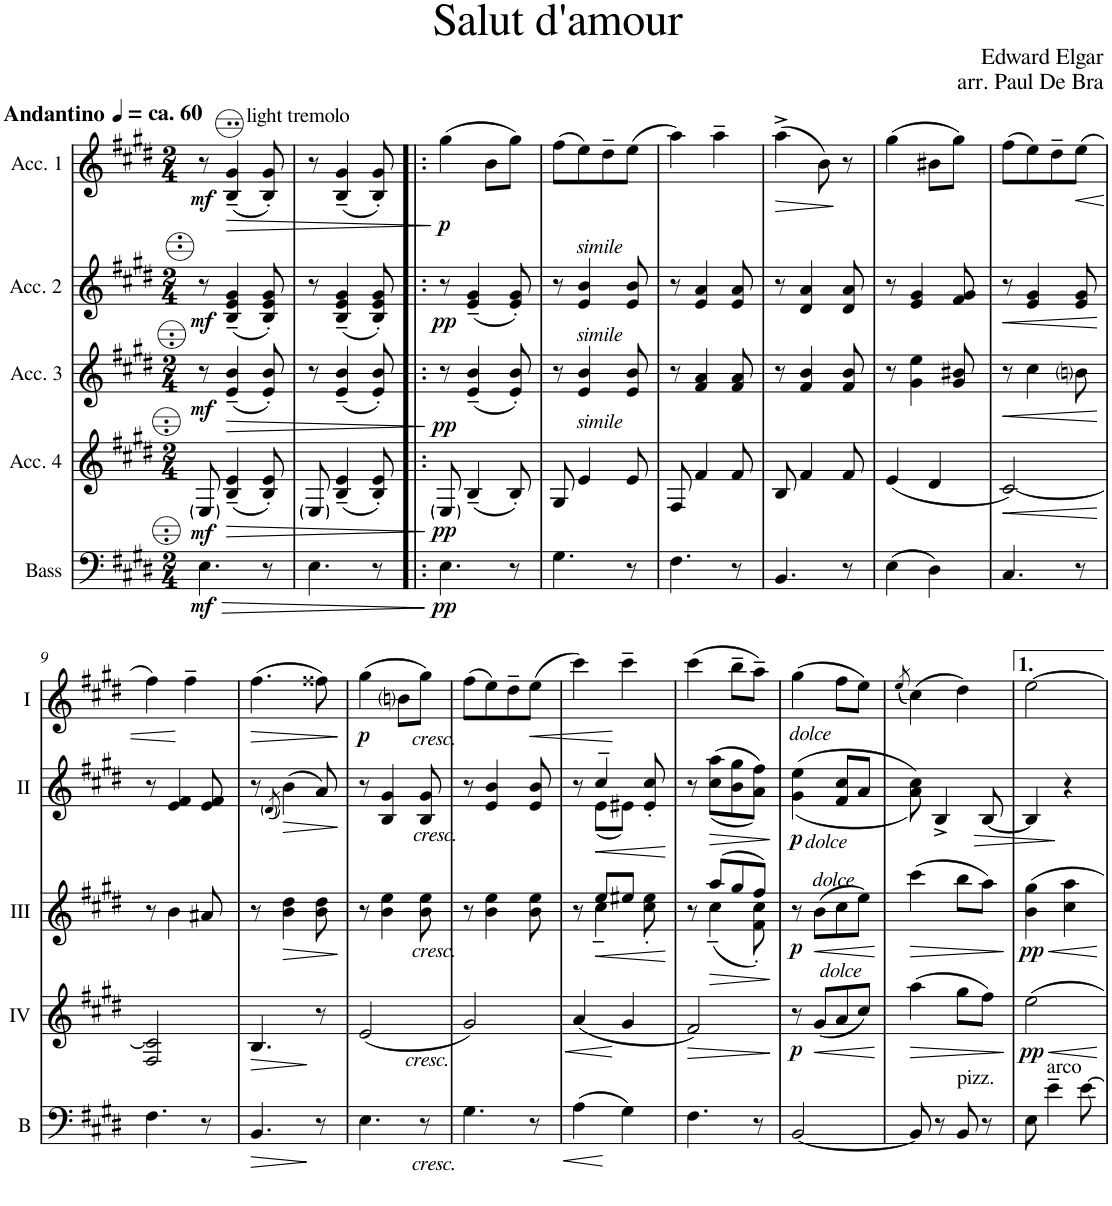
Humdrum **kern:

**kern	**dynam	**kern	**dynam	**kern	**dynam	**kern	**dynam	**kern	**dynam
*part5	*part5	*part4	*part4	*part3	*part3	*part2	*part2	*part1	*part1
*staff5	*staff5	*staff4	*staff4	*staff3	*staff3	*staff2	*staff2	*staff1	*staff1
*I"Bass	*	*I"Acc. 4	*	*I"Acc. 3	*	*I"Acc. 2	*	*I"Acc. 1	*
*I'B	*	*	*	*	*	*	*	*	*
*clefF4	*	*clefG2	*	*clefG2	*	*clefG2	*	*clefG2	*
*Trd7c12	*	*Trd7c12	*	*Trd7c12	*	*	*	*	*
*k[f#c#g#d#]	*	*k[f#c#g#d#]	*	*k[f#c#g#d#]	*	*k[f#c#g#d#]	*	*k[f#c#g#d#]	*
*M2/4	*	*M2/4	*	*M2/4	*	*M2/4	*	*M2/4	*
=1	=1	=1	=1	=1	=1	=1	=1	=1	=1
!	!	!	!	!	!	!	!	!LO:TX:a:B:t=ca. 60	!
!	!	!	!	!	!	!	!	!LO:TX:a:B:t=Andantino	!
!	!LO:HP:b	!	!	!	!	!	!	!	!
!	!LO:DY:n=1:b	!	!LO:DY:b	!	!LO:DY:b	!	!LO:DY:b	!	!LO:DY:b
4.E\	> mf	8E/	mf	8r	mf	8r	mf	8r	mf
!	!	!	!	!	!	!	!	!LO:TX:a:t=light tremolo	!
!	!	!	!LO:HP:b	!	!LO:HP:b	!	!	!	!LO:HP:b
.	.	(4B/~ 4e/~	>	(4e/~ 4b/~	>	(4B/~ 4e/~ 4g#/~	.	(4B/~ 4g#/~	>
8r	.	8B/' 8e/')	.	8e/' 8b/')	.	8B/' 8e/' 8g#/')	.	8B/' 8g#/')	.
=2	=2	=2	=2	=2	=2	=2	=2	=2	=2
4.E\	.	8E/	.	8r	.	8r	.	8r	.
.	.	(4B/~ 4e/~	.	(4e/~ 4b/~	.	(4B/~ 4e/~ 4g#/~	.	(4B/~ 4g#/~	.
8r	.	8B/' 8e/')	.	8e/' 8b/')	.	8B/' 8e/' 8g#/')	.	8B/' 8g#/')	.
.	]	.	]	.	]	.	.	.	]
=3!|:	=3!|:	=3!|:	=3!|:	=3!|:	=3!|:	=3!|:	=3!|:	=3!|:	=3!|:
!	!LO:DY:b	!	!LO:DY:b	!	!LO:DY:b	!	!LO:DY:b	!	!LO:DY:b
4.E\	pp	8E/	pp	8r	pp	8r	pp	(4gg#\	p
.	.	(4B~/	.	(4e/~ 4b/~	.	(4e/~ 4g#/~	.	.	.
.	.	.	.	.	.	.	.	8b\L	.
8r	.	8B'/)	.	8e/' 8b/')	.	8e/' 8g#/')	.	8gg#\J)	.
=4	=4	=4	=4	=4	=4	=4	=4	=4	=4
4.G#\	.	8G#/	.	8r	.	8r	.	(8ff#\L	.
!	!	!	!	!	!	!LO:TX:a:i:t=simile	!	!	!
!	!	!	!	!LO:TX:a:i:t=simile	!	!	!	!	!
!	!	!LO:TX:a:i:t=simile	!	!	!	!	!	!	!
.	.	4e/	.	4e/ 4b/	.	4e/ 4b/	.	8ee\)	.
.	.	.	.	.	.	.	.	8dd#~\	.
8r	.	8e/	.	8e/ 8b/	.	8e/ 8b/	.	(8ee\J	.
=5	=5	=5	=5	=5	=5	=5	=5	=5	=5
4.F#\	.	8F#/	.	8r	.	8r	.	4aa\)	.
.	.	4f#/	.	4f#/ 4a/	.	4e/ 4a/	.	.	.
.	.	.	.	.	.	.	.	4aa~\	.
8r	.	8f#/	.	8f#/ 8a/	.	8e/ 8a/	.	.	.
=6	=6	=6	=6	=6	=6	=6	=6	=6	=6
!	!	!	!	!	!	!	!	!	!LO:HP:b
4.BB/	.	8B/	.	8r	.	8r	.	(4aa^\	>
.	.	4f#/	.	4f#/ 4b/	.	4d#/ 4a/	.	.	.
.	.	.	.	.	.	.	.	8b\)	.
8r	.	8f#/	.	8f#/ 8b/	.	8d#/ 8a/	.	8r	]
=7	=7	=7	=7	=7	=7	=7	=7	=7	=7
(4E\	.	(4e/	.	8r	.	8r	.	(4gg#\	.
.	.	.	.	4g#\ 4ee\	.	4e/ 4g#/	.	.	.
4D#\)	.	4d#/	.	.	.	.	.	8b#X\L	.
.	.	.	.	8g#/ 8b#X/	.	8f#/ 8g#/	.	8gg#\J)	.
=8	=8	=8	=8	=8	=8	=8	=8	=8	=8
!	!	!	!LO:HP:b	!	!LO:HP:b	!	!LO:HP:b	!	!
4.C#/	.	[2c#/)	<	8r	<	8r	<	(8ff#\L	.
.	.	.	.	4cc#\	.	4e/ 4g#/	.	8ee\)	.
.	.	.	.	.	.	.	.	8dd#~\	.
!	!	!	!	!	!	!	!	!	!LO:HP:b
8r	.	.	.	8bni\	.	8e/ 8g#/	.	(8ee\J	<
.	.	.	[	.	[	.	[	.	.
!!LO:LB:g=z
=9	=9	=9	=9	=9	=9	=9	=9	=9	=9
4.F#\	.	2F#/ 2c#/]	.	8r	.	8r	.	4ff#\)	.
.	.	.	.	4b\	.	4e/ 4f#/	.	.	.
.	.	.	.	.	.	.	.	4ff#~\	[
8r	.	.	.	8a#X/	.	8e/ 8f#/	.	.	.
=10	=10	=10	=10	=10	=10	=10	=10	=10	=10
!	!LO:HP:b	!	!LO:HP:b	!	!	!	!	!	!LO:HP:b
4.BB/	>	4.B/	>	8r	.	8r	.	(4.ff#\	>
.	.	.	.	.	.	(8qd#/	.	.	.
!	!	!	!	!	!LO:HP:b	!	!	!	!
.	.	.	.	4b\ 4dd#\	>	(4b\)	.	.	.
8r	]	8r	]	8b\ 8dd#\	.	8a/)	.	8ff##X\)	.
.	.	.	.	.	]	.	.	.	]
=11	=11	=11	=11	=11	=11	=11	=11	=11	=11
!	!	!LO:TX:b:i:t=cresc.	!	!	!	!	!	!	!
!	!	!	!	!	!	!	!	!	!LO:DY:b
4.E\	.	(2e/	.	8r	.	8r	.	(4gg#\	p
.	.	.	.	4b\ 4ee\	.	4B/ 4g#/	.	.	.
.	.	.	.	.	.	.	.	8bni\L	.
!	!	!	!	!	!	!	!	!LO:TX:b:i:t=cresc.	!
!	!	!	!	!	!	!LO:TX:b:i:t=cresc.	!	!	!
!	!	!	!	!LO:TX:b:i:t=cresc.	!	!	!	!	!
!LO:TX:b:i:t=cresc.	!	!	!	!	!	!	!	!	!
8r	.	.	.	8b\ 8ee\	.	8B/ 8g#/	.	8gg#\J)	.
=12	=12	=12	=12	=12	=12	=12	=12	=12	=12
4.G#\	.	2g#/)	.	8r	.	8r	.	(8ff#\L	.
.	.	.	.	4b\ 4ee\	.	4e/ 4b/	.	8ee\)	.
.	.	.	.	.	.	.	.	8dd#~\	.
!	!	!	!	!	!	!	!	!	!LO:HP:b
8r	.	.	.	8b\ 8ee\	.	8e/ 8b/	.	(8ee\J	<
=13	=13	=13	=13	=13	=13	=13	=13	=13	=13
!	!LO:HP:b	!	!LO:HP:b	!	!	!	!	!	!
*	*	*	*	*^	*	*^	*	*	*
(4A\	<	(4a/	<	8r	8ryy	.	8r	8ryy	.	4ccc#\)	.
!	!	!	!	!	!	!LO:HP:b	!	!	!LO:HP:b	!	!
.	.	.	.	8ee/L	4cc#~\	<	4cc#~/	(8e\L	<	.	.
4G#\)	[	4g#/	[	8ee#X/J	.	.	.	8e#X\J)	.	4ccc#~\	[
.	.	.	.	8ryy	8cc#\' 8ee#\'	.	8e#/' 8cc#/'	8ryy	.	.	.
*	*	*	*	*v	*v	*	*	*	*	*	*
*	*	*	*	*	*	*v	*v	*	*	*
.	.	.	.	.	[	.	[	.	.
=14	=14	=14	=14	=14	=14	=14	=14	=14	=14
!	!	!	!LO:HP:b	!	!	!	!	!	!
*	*	*	*	*^	*	*	*	*	*
4.F#\	.	2f#/)	>	8r	8ryy	.	8r	.	(4ccc#\	.
!	!	!	!	!	!	!LO:HP:b	!	!LO:HP:b	!	!
.	.	.	.	(8aa/L	(4cc#~\	>	((<8cc#\ 8aa\L	>	.	.
.	.	.	.	8gg#/	.	.	8b\ 8gg#\	.	8bb~\L	.
8r	.	.	.	8ff#/J)	8f#\' 8cc#\')	.	8a\ 8ff#\J))	.	8aa~\J)	.
*	*	*	*	*v	*v	*	*	*	*	*
.	.	.	]	.	]	.	]	.	.
=15	=15	=15	=15	=15	=15	=15	=15	=15	=15
!	!	!	!	!	!	!	!	!LO:TX:b:i:t=dolce	!
!	!	!	!	!	!	!LO:TX:b:i:t=dolce	!	!	!
!	!	!	!LO:DY:b	!	!LO:DY:b	!	!LO:DY:b	!	!
[2BB/	.	8r	p	8r	p	((<4g#\ 4ee\	p	(4gg#\	.
!	!	!	!	!LO:TX:a:i:t=dolce	!	!	!	!	!
!	!	!LO:TX:a:i:t=dolce	!	!	!	!	!	!	!
!	!	!	!LO:HP:b	!	!LO:HP:b	!	!	!	!
.	.	(8g#/L	<	(8b\L	<	.	.	.	.
.	.	8a/	.	8cc#\	.	8f#/ 8cc#/L	.	8ff#\L	.
.	.	8cc#/J)	.	8ee\J)	.	8a/J	.	8ee\J)	.
.	.	.	[	.	[	.	.	.	.
=16	=16	=16	=16	=16	=16	=16	=16	=16	=16
.	.	.	.	.	.	.	.	(8qee/	.
!	!	!	!LO:HP:b	!	!LO:HP:b	!	!	!	!
8BB/]	.	(4aa\	>	(4ccc#\	>	8a\ 8cc#\))	.	(4cc#\)	.
8r	.	.	.	.	.	4B^/	.	.	.
!LO:TX:a:t=pizz.	!	!	!	!	!	!	!	!	!
8BB/	.	8gg#\L	.	8bb\L	.	.	.	4dd#\)	.
!	!	!	!	!	!	!	!LO:HP:b	!	!
8r	.	8ff#\J)	.	8aa\J)	.	[8B/	>	.	.
.	.	.	]	.	]	.	.	.	.
=17	=17	=17	=17	=17	=17	=17	=17	=17	=17
!	!	!	!LO:HP:b	!	!LO:HP:b	!	!	!	!
!	!	!	!LO:DY:n=1:b	!	!LO:DY:n=1:b	!	!	!	!
8E\	.	2ee\	< pp	4b\ 4gg#\	< pp	4B/]	.	[2ee\	.
!LO:TX:a:t=arco	!	!	!	!	!	!	!	!	!
4e~\	.	.	.	.	.	.	.	.	.
.	.	.	.	4cc#\ 4aa\	.	4r	]	.	.
[8e\	.	.	.	.	.	.	.	.	.
.	.	.	[	.	[	.	.	.	.
=	=	=	=	=	=	=	=	=	=
*-	*-	*-	*-	*-	*-	*-	*-	*-	*-
